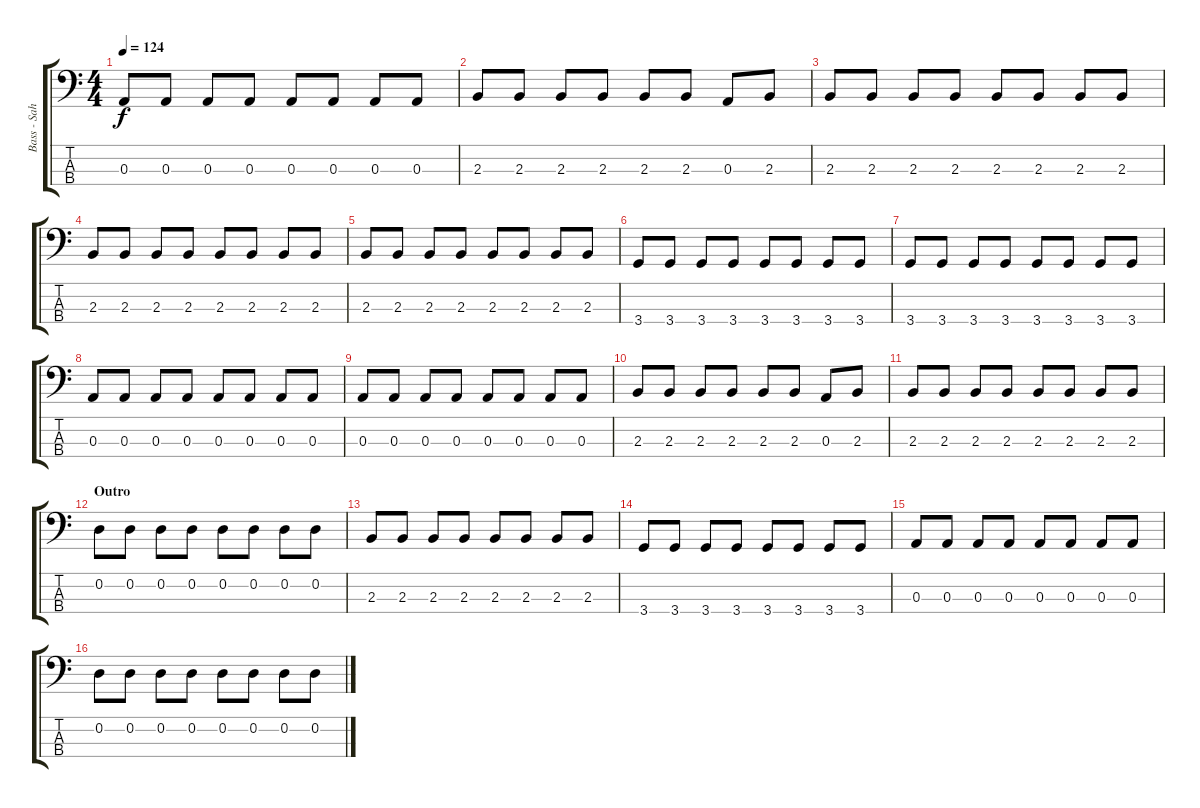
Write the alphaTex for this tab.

\track ("Bass - Sahnie" "Bass - Sah") {instrument electricbasspick}
\staff {score tabs}
\tuning (G2 D2 A1 E1) {hide}
\ts (4 4)
\tempo 124
\clef f4
\ks c
0.3.8{dy f} 0.3.8 0.3.8 0.3.8 0.3.8 0.3.8 0.3.8 0.3.8 |
2.3.8 2.3.8 2.3.8 2.3.8 2.3.8 2.3.8 0.3.8 2.3.8 |
2.3.8 2.3.8 2.3.8 2.3.8 2.3.8 2.3.8 2.3.8 2.3.8 |
2.3.8 2.3.8 2.3.8 2.3.8 2.3.8 2.3.8 2.3.8 2.3.8 |
2.3.8 2.3.8 2.3.8 2.3.8 2.3.8 2.3.8 2.3.8 2.3.8 |
3.4.8 3.4.8 3.4.8 3.4.8 3.4.8 3.4.8 3.4.8 3.4.8 |
3.4.8 3.4.8 3.4.8 3.4.8 3.4.8 3.4.8 3.4.8 3.4.8 |
0.3.8 0.3.8 0.3.8 0.3.8 0.3.8 0.3.8 0.3.8 0.3.8 |
0.3.8 0.3.8 0.3.8 0.3.8 0.3.8 0.3.8 0.3.8 0.3.8 |
2.3.8 2.3.8 2.3.8 2.3.8 2.3.8 2.3.8 0.3.8 2.3.8 |
2.3.8 2.3.8 2.3.8 2.3.8 2.3.8 2.3.8 2.3.8 2.3.8 |
\section ("" "Outro")
0.2.8 0.2.8 0.2.8 0.2.8 0.2.8 0.2.8 0.2.8 0.2.8 |
2.3.8 2.3.8 2.3.8 2.3.8 2.3.8 2.3.8 2.3.8 2.3.8 |
3.4.8 3.4.8 3.4.8 3.4.8 3.4.8 3.4.8 3.4.8 3.4.8 |
0.3.8 0.3.8 0.3.8 0.3.8 0.3.8 0.3.8 0.3.8 0.3.8 |
0.2.8 0.2.8 0.2.8 0.2.8 0.2.8 0.2.8 0.2.8 0.2.8
